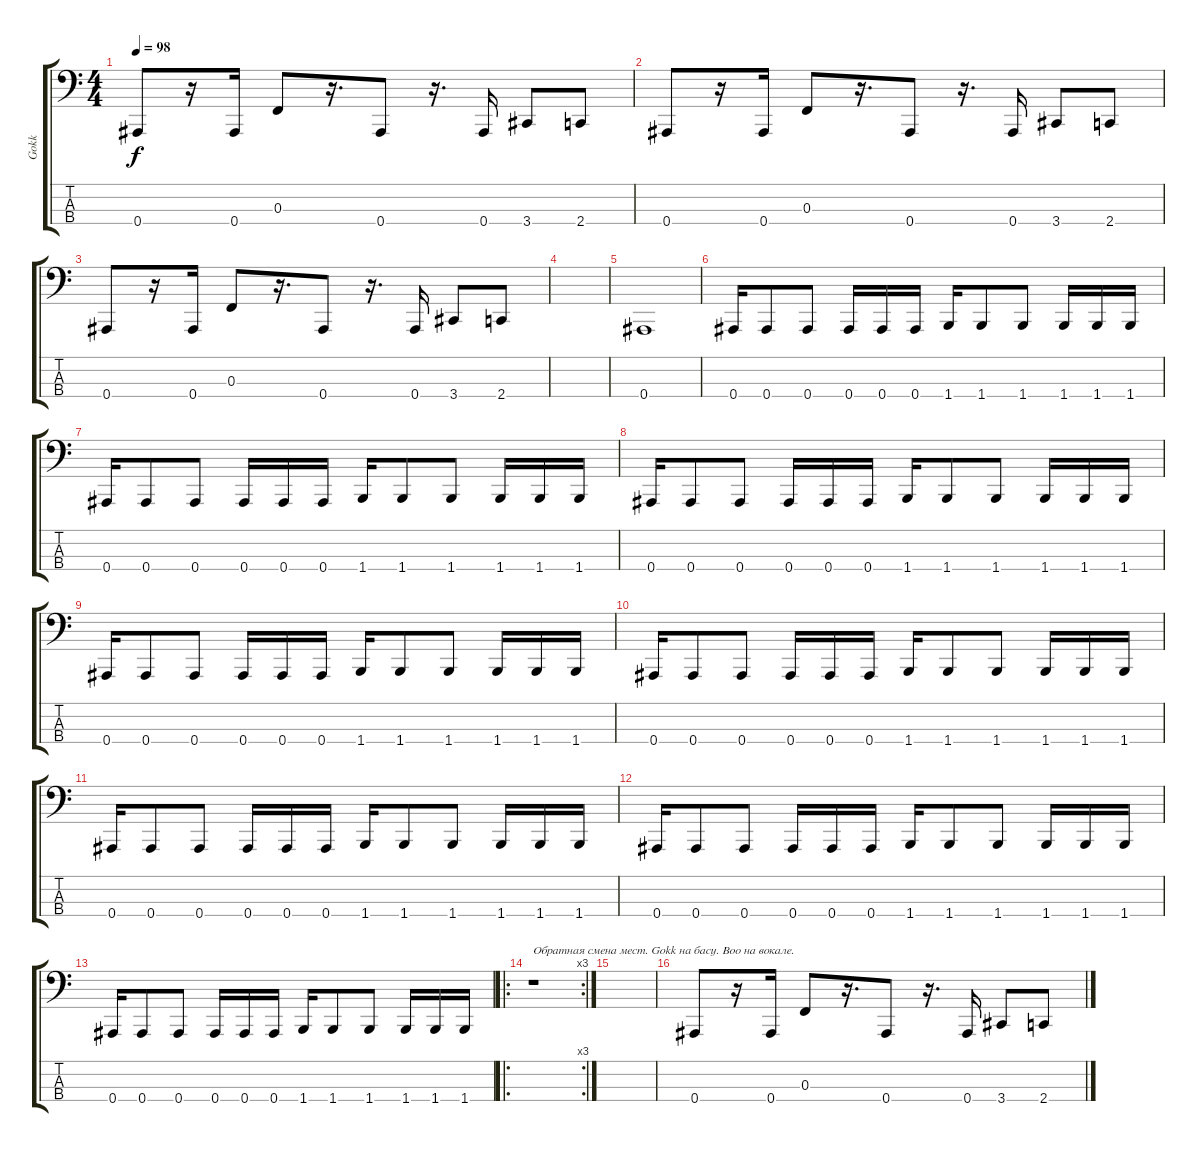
\track ("Gokk" "Gokk") {instrument electricbassfinger}
\staff {score tabs}
\tuning (Eb2 Bb1 F1 Bb0) {hide}
\ts (4 4)
\tempo 98
\clef f4
\ks c
0.4.8{dy f} r.16 0.4.16 0.3.8 r.16{d} 0.4.8 r.16{d} 0.4.16 3.4.8 2.4.8 |
0.4.8 r.16 0.4.16 0.3.8 r.16{d} 0.4.8 r.16{d} 0.4.16 3.4.8 2.4.8 |
0.4.8 r.16 0.4.16 0.3.8 r.16{d} 0.4.8 r.16{d} 0.4.16 3.4.8 2.4.8 |
|
0.4.1 |
0.4.16 0.4.8 0.4.8 0.4.16 0.4.16 0.4.16 1.4.16 1.4.8 1.4.8 1.4.16 1.4.16 1.4.16 |
0.4.16 0.4.8 0.4.8 0.4.16 0.4.16 0.4.16 1.4.16 1.4.8 1.4.8 1.4.16 1.4.16 1.4.16 |
0.4.16 0.4.8 0.4.8 0.4.16 0.4.16 0.4.16 1.4.16 1.4.8 1.4.8 1.4.16 1.4.16 1.4.16 |
0.4.16 0.4.8 0.4.8 0.4.16 0.4.16 0.4.16 1.4.16 1.4.8 1.4.8 1.4.16 1.4.16 1.4.16 |
0.4.16 0.4.8 0.4.8 0.4.16 0.4.16 0.4.16 1.4.16 1.4.8 1.4.8 1.4.16 1.4.16 1.4.16 |
0.4.16 0.4.8 0.4.8 0.4.16 0.4.16 0.4.16 1.4.16 1.4.8 1.4.8 1.4.16 1.4.16 1.4.16 |
0.4.16 0.4.8 0.4.8 0.4.16 0.4.16 0.4.16 1.4.16 1.4.8 1.4.8 1.4.16 1.4.16 1.4.16 |
0.4.16 0.4.8 0.4.8 0.4.16 0.4.16 0.4.16 1.4.16 1.4.8 1.4.8 1.4.16 1.4.16 1.4.16 |
\ro
\rc 3
r.1{txt "Обратная смена мест. Gokk на басу. Boo на вокале."} |
|
0.4.8 r.16 0.4.16 0.3.8 r.16{d} 0.4.8 r.16{d} 0.4.16 3.4.8 2.4.8
